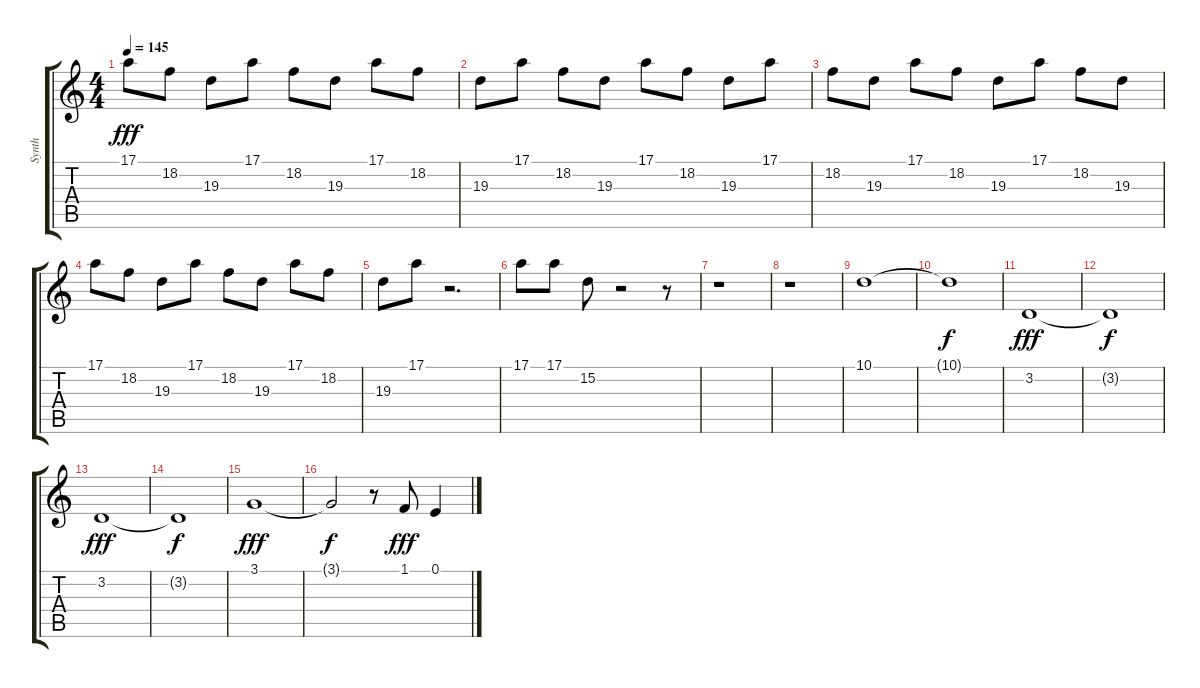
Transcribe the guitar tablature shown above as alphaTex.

\track ("Synth" "Synth") {instrument pad5bowed}
\staff {score tabs}
\tuning (E4 B3 G3 D3 A2 E2) {hide}
\ts (4 4)
\tempo 145
\clef g2
\ks c
17.1.8{dy fff} 18.2.8 19.3.8 17.1.8 18.2.8 19.3.8 17.1.8 18.2.8 |
19.3.8 17.1.8 18.2.8 19.3.8 17.1.8 18.2.8 19.3.8 17.1.8 |
18.2.8 19.3.8 17.1.8 18.2.8 19.3.8 17.1.8 18.2.8 19.3.8 |
17.1.8 18.2.8 19.3.8 17.1.8 18.2.8 19.3.8 17.1.8 18.2.8 |
19.3.8 17.1.8 r.2{d} |
17.1.8 17.1.8 15.2.8 r.2 r.8 |
r.1 |
r.1 |
10.1.1 |
10.1{t}.1{dy f} |
3.2.1{dy fff} |
3.2{t}.1{dy f} |
3.2.1{dy fff} |
3.2{t}.1{dy f} |
3.1.1{dy fff} |
3.1{t}.2{dy f} r.8 1.1.8{dy fff} 0.1.4
